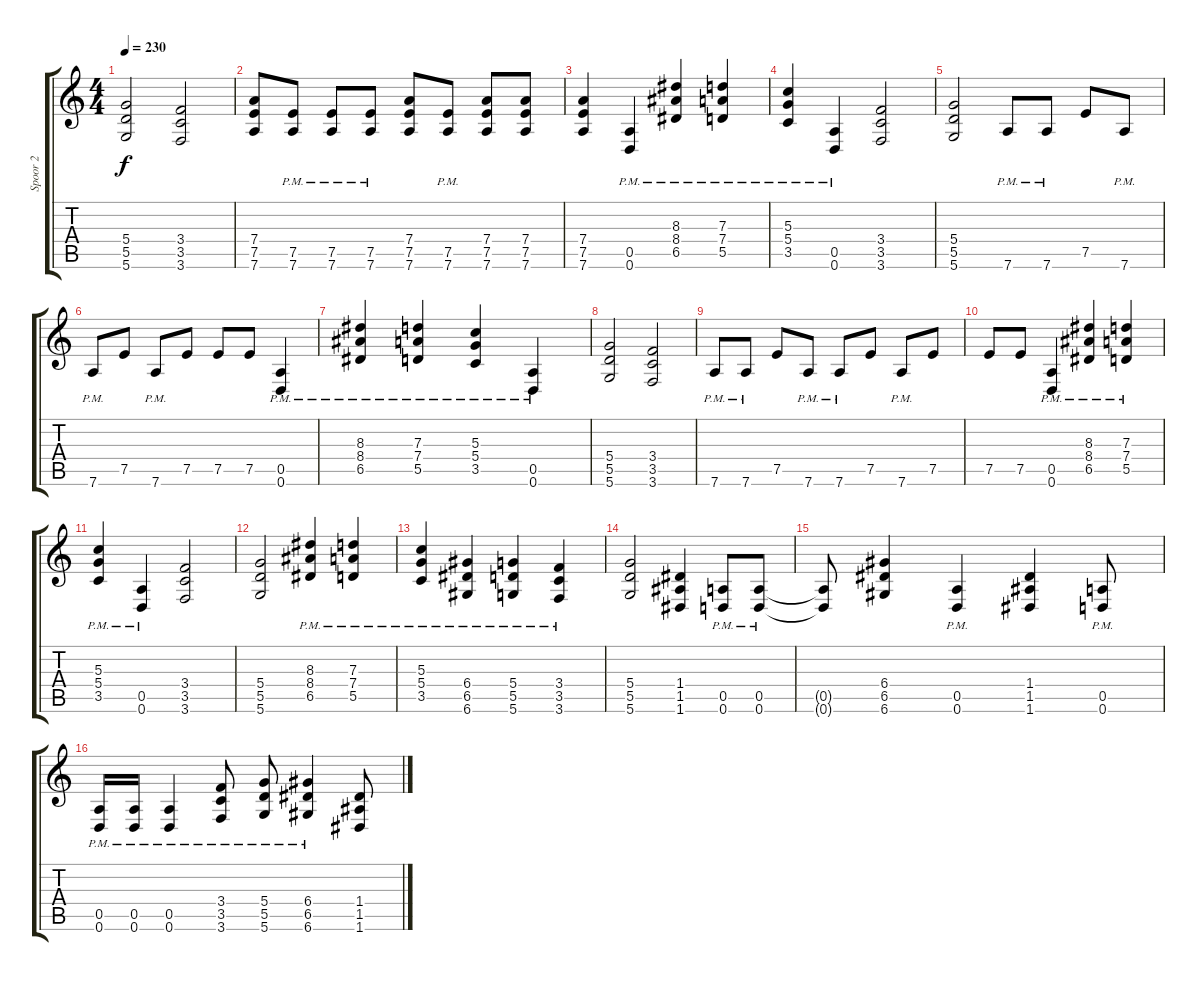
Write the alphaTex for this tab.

\track ("Spoor 2" "Spoor 2") {instrument distortionguitar}
\staff {score tabs}
\tuning (E4 B3 G3 D3 A2 D2) {hide}
\ts (4 4)
\tempo 230
\clef g2
\ks c
(5.4 5.5 5.6).2{dy f} (3.4 3.5 3.6).2 |
(7.4 7.5 7.6).8 (7.5{pm} 7.6{pm}).8 (7.5{pm} 7.6{pm}).8 (7.5{pm} 7.6{pm}).8 (7.4 7.5 7.6).8 (7.5{pm} 7.6).8 (7.4 7.5 7.6).8 (7.4 7.5 7.6).8 |
(7.4 7.5 7.6).4 (0.5{pm} 0.6{pm}).4 (8.3{pm} 8.4{pm} 6.5{pm}).4 (7.3{pm} 7.4{pm} 5.5{pm}).4 |
(5.3{pm} 5.4{pm} 3.5{pm}).4 (0.5{pm} 0.6{pm}).4 (3.4 3.5 3.6).2 |
(5.4 5.5 5.6).2 7.6{pm}.8 7.6{pm}.8 7.5.8 7.6{pm}.8 |
7.6{pm}.8 7.5.8 7.6{pm}.8 7.5.8 7.5.8 7.5.8 (0.5{pm} 0.6{pm}).4 |
(8.3{pm} 8.4{pm} 6.5{pm}).4 (7.3{pm} 7.4{pm} 5.5{pm}).4 (5.3{pm} 5.4{pm} 3.5{pm}).4 (0.5{pm} 0.6{pm}).4 |
(5.4 5.5 5.6).2 (3.4 3.5 3.6).2 |
7.6{pm}.8 7.6{pm}.8 7.5.8 7.6{pm}.8 7.6{pm}.8 7.5.8 7.6{pm}.8 7.5.8 |
7.5.8 7.5.8 (0.5{pm} 0.6{pm}).4 (8.3{pm} 8.4{pm} 6.5{pm}).4 (7.3{pm} 7.4{pm} 5.5{pm}).4 |
(5.3{pm} 5.4{pm} 3.5{pm}).4 (0.5{pm} 0.6{pm}).4 (3.4 3.5 3.6).2 |
(5.4 5.5 5.6).2 (8.3{pm} 8.4{pm} 6.5{pm}).4 (7.3{pm} 7.4{pm} 5.5{pm}).4 |
(5.3{pm} 5.4{pm} 3.5{pm}).4 (6.4{pm} 6.5{pm} 6.6{pm}).4 (5.4{pm} 5.5{pm} 5.6{pm}).4 (3.4{pm} 3.5{pm} 3.6{pm}).4 |
(5.4 5.5 5.6).2 (1.4 1.5 1.6).4 (0.5{pm} 0.6{pm}).8 (0.5{pm} 0.6{pm}).8 |
(0.5{t} 0.6{t}).8 (6.4 6.5 6.6).4 (0.5{pm} 0.6{pm}).4 (1.4 1.5 1.6).4 (0.5{pm} 0.6{pm}).8 |
(0.5{pm} 0.6{pm}).16 (0.5{pm} 0.6{pm}).16 (0.5{pm} 0.6{pm}).4 (3.4{pm} 3.5{pm} 3.6{pm}).8 (5.4{pm} 5.5{pm} 5.6{pm}).8 (6.4{pm} 6.5{pm} 6.6{pm}).4 (1.4 1.5 1.6).8
